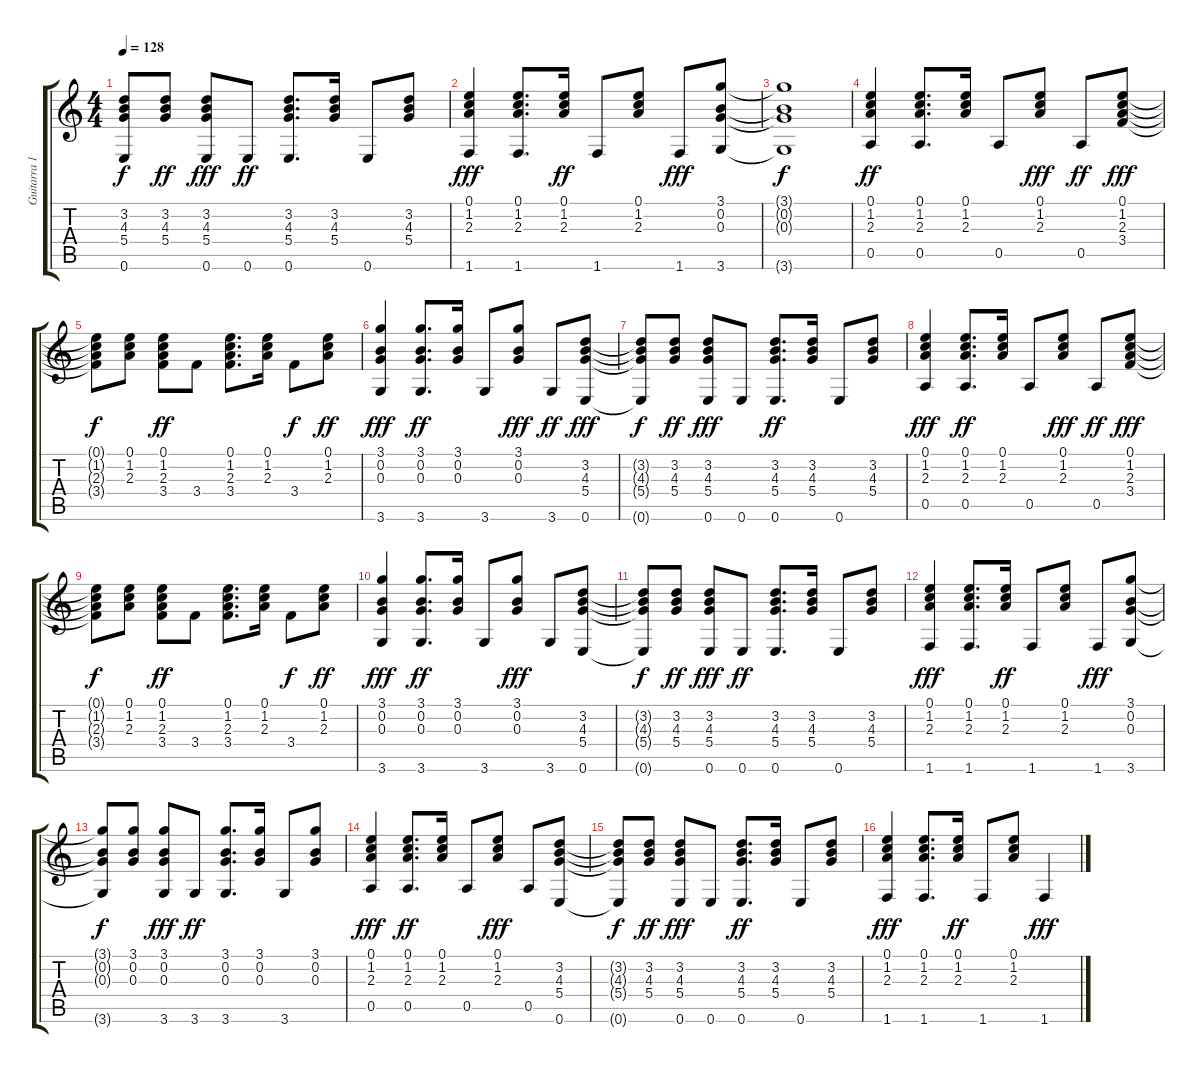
\track ("Guitarra 1" "Guitarra 1") {instrument acousticguitarsteel}
\staff {score tabs}
\tuning (E4 B3 G3 D3 A2 E2) {hide}
\ts (4 4)
\tempo 128
\clef g2
\ks c
(3.2{t} 4.3{t} 5.4{t} 0.6{t}).8{dy f} (3.2 4.3 5.4).8{dy ff} (3.2 4.3 5.4 0.6).8{dy fff} 0.6.8{dy ff} (3.2 4.3 5.4 0.6).8{d} (3.2 4.3 5.4).16 0.6.8 (3.2 4.3 5.4).8 |
(0.1 1.2 2.3 1.6).4{dy fff} (0.1 1.2 2.3 1.6).8{d} (0.1 1.2 2.3).16{dy ff} 1.6.8 (0.1 1.2 2.3).8 1.6.8{dy fff} (3.1 0.2 0.3 3.6).8 |
(3.1{t} 0.2{t} 0.3{t} 3.6{t}).1{dy f} |
(0.1 1.2 2.3 0.5).4{dy ff} (0.1 1.2 2.3 0.5).8{d} (0.1 1.2 2.3).16 0.5.8 (0.1 1.2 2.3).8{dy fff} 0.5.8{dy ff} (0.1 1.2 2.3 3.4).8{dy fff} |
(0.1{t} 1.2{t} 2.3{t} 3.4{t}).8{dy f} (0.1 1.2 2.3).8 (0.1 1.2 2.3 3.4).8{dy ff} 3.4.8 (0.1 1.2 2.3 3.4).8{d} (0.1 1.2 2.3).16 3.4.8{dy f} (0.1 1.2 2.3).8{dy ff} |
(3.1 0.2 0.3 3.6).4{dy fff} (3.1 0.2 0.3 3.6).8{d dy ff} (3.1 0.2 0.3).16 3.6.8 (3.1 0.2 0.3).8{dy fff} 3.6.8{dy ff} (3.2 4.3 5.4 0.6).8{dy fff} |
(3.2{t} 4.3{t} 5.4{t} 0.6{t}).8{dy f} (3.2 4.3 5.4).8{dy ff} (3.2 4.3 5.4 0.6).8{dy fff} 0.6.8 (3.2 4.3 5.4 0.6).8{d dy ff} (3.2 4.3 5.4).16 0.6.8 (3.2 4.3 5.4).8 |
(0.1 1.2 2.3 0.5).4{dy fff} (0.1 1.2 2.3 0.5).8{d dy ff} (0.1 1.2 2.3).16 0.5.8 (0.1 1.2 2.3).8{dy fff} 0.5.8{dy ff} (0.1 1.2 2.3 3.4).8{dy fff} |
(0.1{t} 1.2{t} 2.3{t} 3.4{t}).8{dy f} (0.1 1.2 2.3).8 (0.1 1.2 2.3 3.4).8{dy ff} 3.4.8 (0.1 1.2 2.3 3.4).8{d} (0.1 1.2 2.3).16 3.4.8{dy f} (0.1 1.2 2.3).8{dy ff} |
(3.1 0.2 0.3 3.6).4{dy fff} (3.1 0.2 0.3 3.6).8{d dy ff} (3.1 0.2 0.3).16 3.6.8 (3.1 0.2 0.3).8{dy fff} 3.6.8 (3.2 4.3 5.4 0.6).8 |
(3.2{t} 4.3{t} 5.4{t} 0.6{t}).8{dy f} (3.2 4.3 5.4).8{dy ff} (3.2 4.3 5.4 0.6).8{dy fff} 0.6.8{dy ff} (3.2 4.3 5.4 0.6).8{d} (3.2 4.3 5.4).16 0.6.8 (3.2 4.3 5.4).8 |
(0.1 1.2 2.3 1.6).4{dy fff} (0.1 1.2 2.3 1.6).8{d} (0.1 1.2 2.3).16{dy ff} 1.6.8 (0.1 1.2 2.3).8 1.6.8{dy fff} (3.1 0.2 0.3 3.6).8 |
(3.1{t} 0.2{t} 0.3{t} 3.6{t}).8{dy f} (3.1 0.2 0.3).8 (3.1 0.2 0.3 3.6).8{dy fff} 3.6.8{dy ff} (3.1 0.2 0.3 3.6).8{d} (3.1 0.2 0.3).16 3.6.8 (3.1 0.2 0.3).8 |
(0.1 1.2 2.3 0.5).4{dy fff} (0.1 1.2 2.3 0.5).8{d dy ff} (0.1 1.2 2.3).16 0.5.8 (0.1 1.2 2.3).8{dy fff} 0.5.8 (3.2 4.3 5.4 0.6).8 |
(3.2{t} 4.3{t} 5.4{t} 0.6{t}).8{dy f} (3.2 4.3 5.4).8{dy ff} (3.2 4.3 5.4 0.6).8{dy fff} 0.6.8 (3.2 4.3 5.4 0.6).8{d dy ff} (3.2 4.3 5.4).16 0.6.8 (3.2 4.3 5.4).8 |
(0.1 1.2 2.3 1.6).4{dy fff} (0.1 1.2 2.3 1.6).8{d} (0.1 1.2 2.3).16{dy ff} 1.6.8 (0.1 1.2 2.3).8 1.6.4{dy fff}
